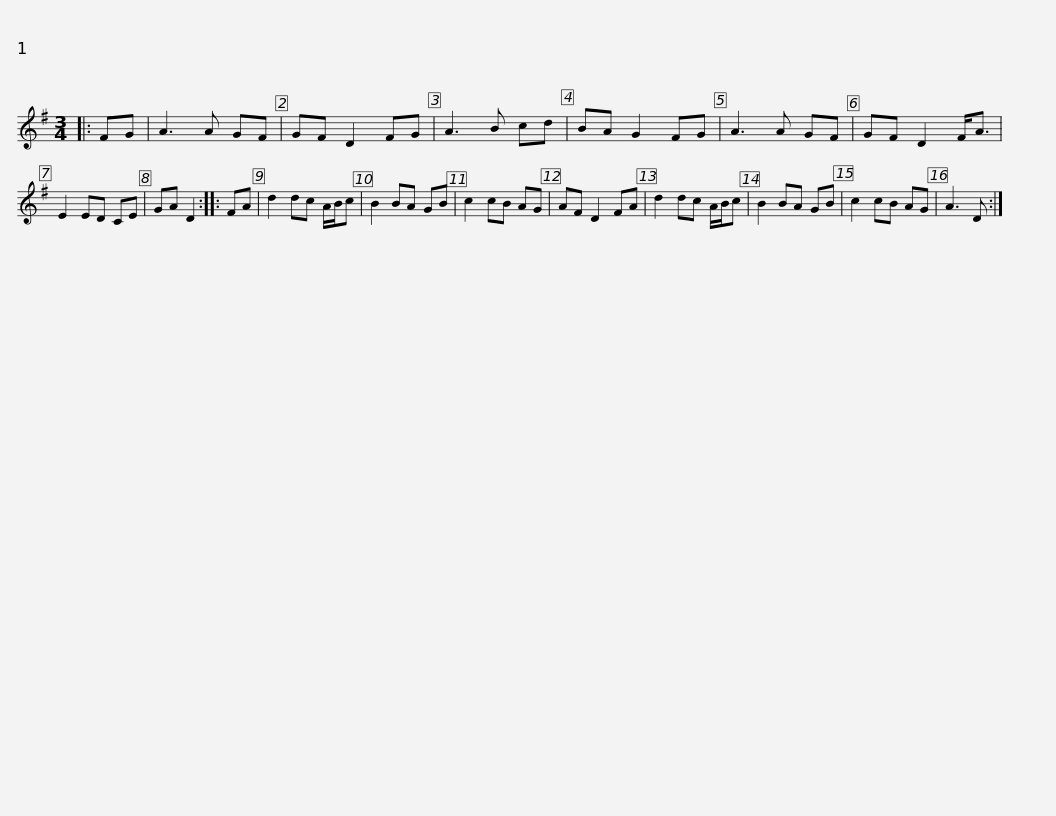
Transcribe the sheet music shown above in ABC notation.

X:1
L:1/8
M:3/4
I:linebreak $
K:G
V:1 treble
V:1
|: FG | A3 A GF | GF D2 FG | A3 B cd | BA G2 FG | %5
 A3 A GF | GF D2 F<A | E2 ED CE | GA D2 ::$ FA | %10
 d2 dc A/B/c | B2 BA GB | c2 cB AG | AF D2 FA | d2 dc A/B/c | %15
 B2 BA GB | c2 cB AG | A3 D :| %18
